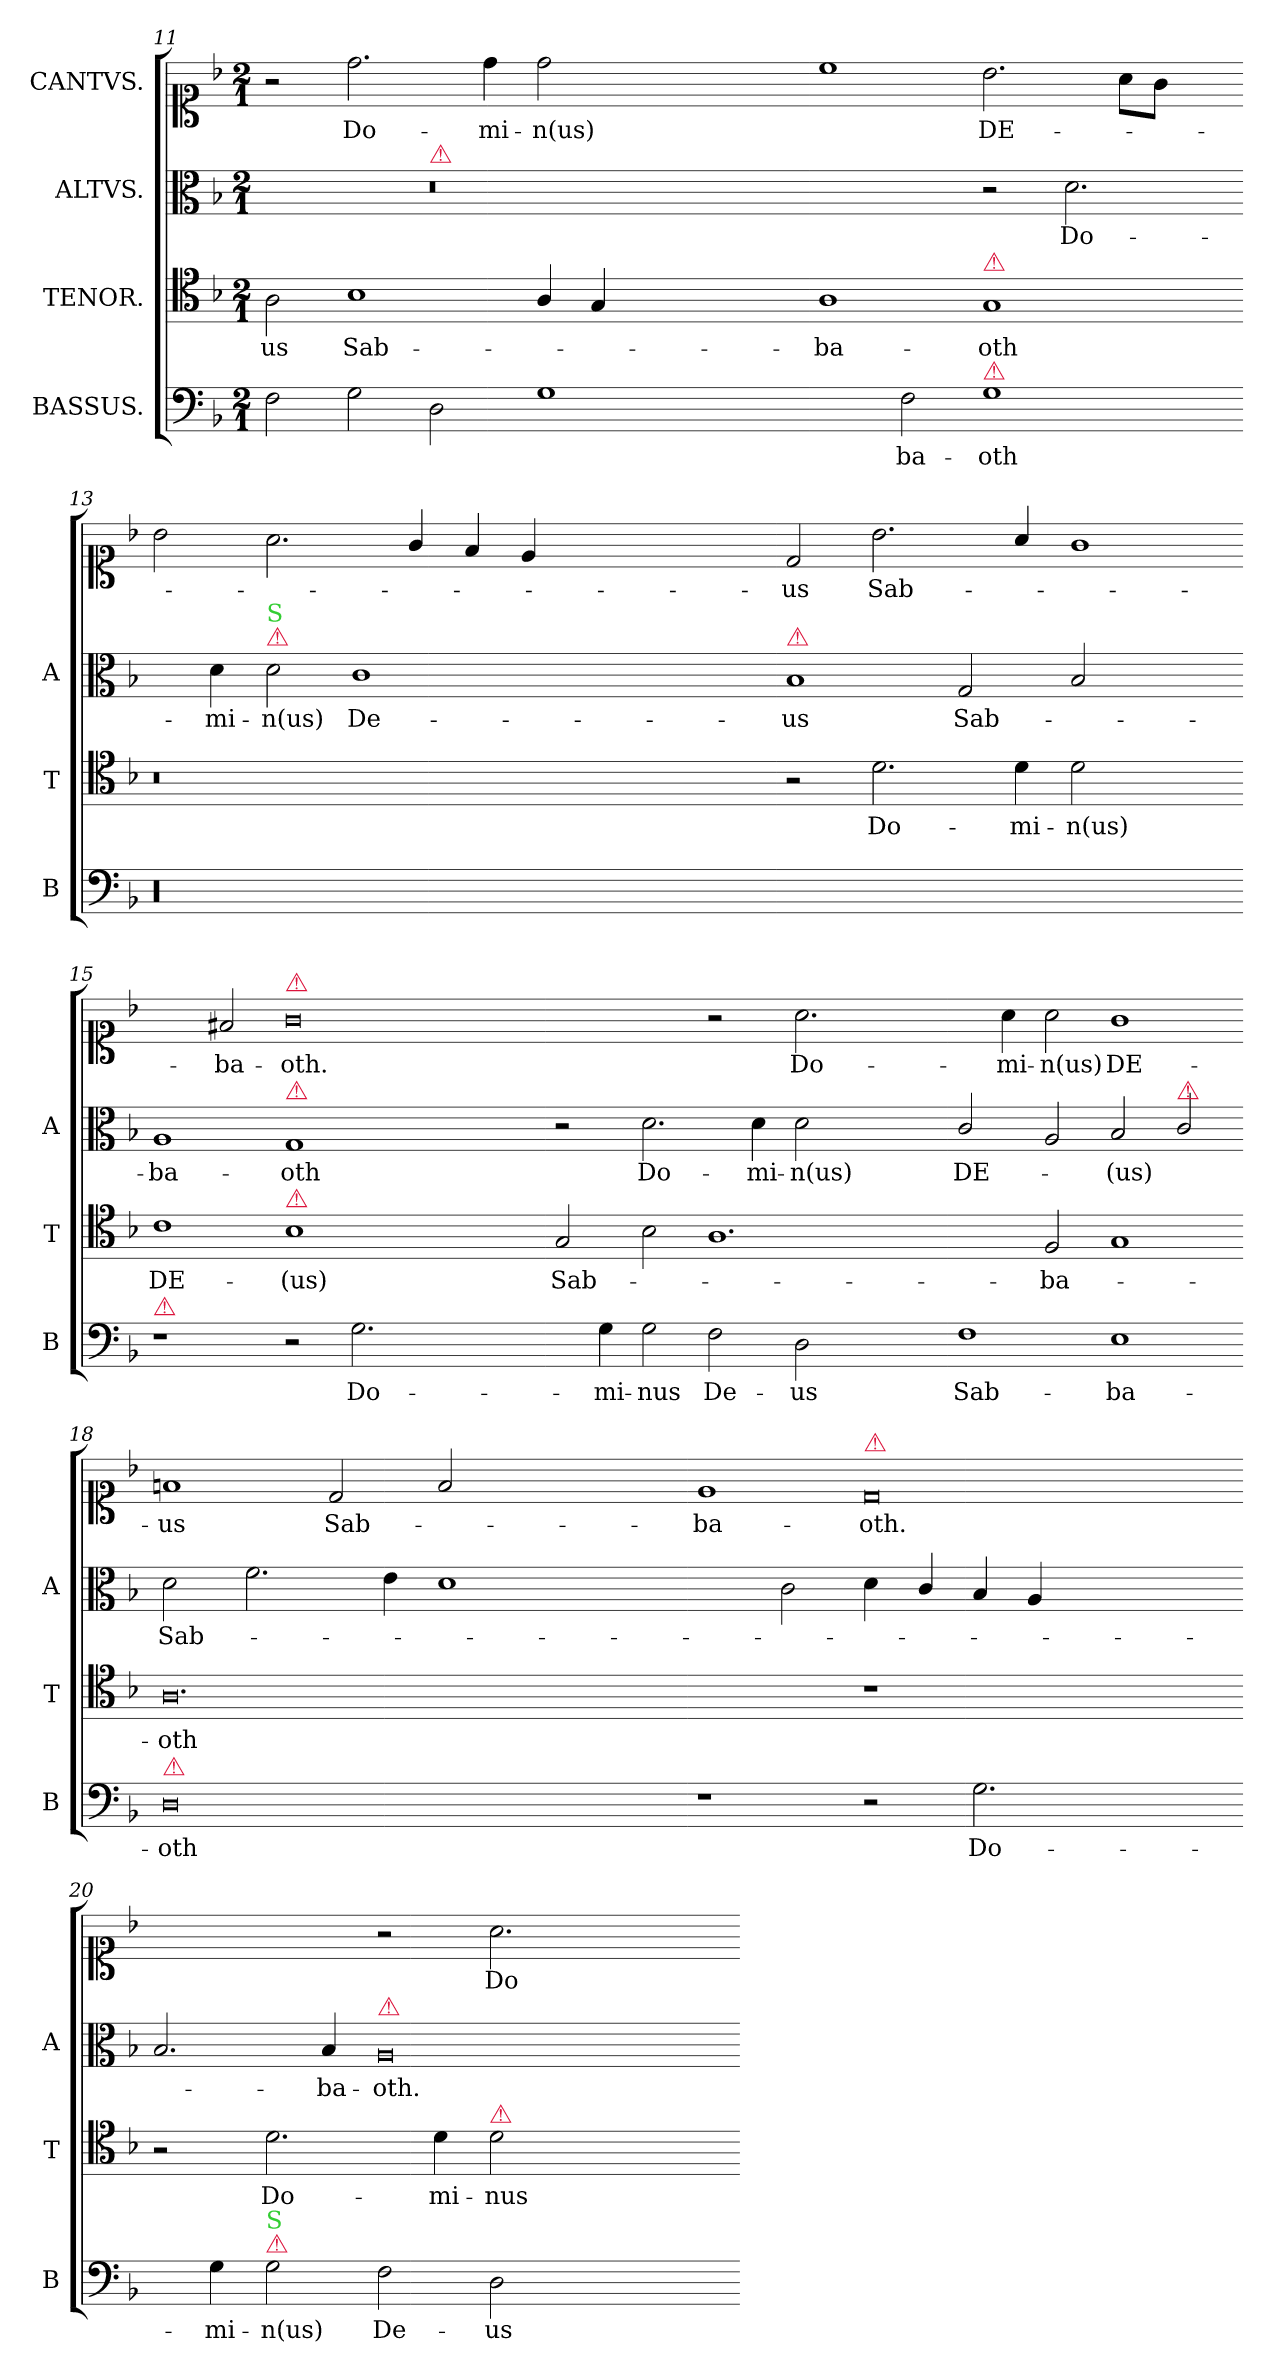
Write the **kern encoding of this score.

**kern	**text	**kern	**text	**kern	**text	**kern	**text
*part4	*part4	*part3	*part3	*part2	*part2	*part1	*part1
*staff4	*staff4	*staff3	*staff3	*staff2	*staff2	*staff1	*staff1
*I"BASSUS.	*	*I"TENOR.	*	*I"ALTVS.	*	*I"CANTVS.	*
*I'B	*	*I'T	*	*I'A	*	*	*
*clefF4	*	*clefC4	*	*clefC3	*	*clefC1	*
*k[b-]	*	*k[b-]	*	*k[b-]	*	*k[b-]	*
*M2/1	*	*M2/1	*	*M2/1	*	*M2/1	*
=11	=11	=11	=11	=11	=11	=11	=11
2F\	.	2A\	-us	1ryy	.	2r	.
2G\	.	1B-\	Sab-	.	.	2.dd\	Do-
!	!	!	!	!LO:TX:a:color=crimson:t=⚠	!	!	!
2D\	.	.	.	0r	.	.	.
.	.	.	.	.	.	4dd\	-mi-
1G\	.	4A/	.	.	.	2dd\	-n(us)
.	.	4G/	.	.	.	.	.
.	.	1ryy	.	.	.	1ryy	.
2ryy	.	.	.	.	.	.	.
=12-	=12-	=12-	=12-	=12-	=12-	=12-	=12-
2ryy	.	1A\	-ba-	1ryy	.	1cc\	.
2F\	-ba-	.	.	.	.	.	.
!	!	!LO:TX:a:color=crimson:t=⚠	!	!	!	!	!
!LO:TX:a:color=crimson:t=⚠	!	!	!	!	!	!	!
1G\	-oth	1G/	-oth	2r	.	2.b-\	DE-
.	.	.	.	2.d\	Do-	.	.
.	.	.	.	.	.	8a\L	.
.	.	.	.	.	.	8g\J	.
4ryy	.	4ryy	.	.	.	4ryy	.
=13-	=13-	=13-	=13-	=13-	=13-	=13-	=13-
00r	.	0r	.	4ryy	.	2b-\	.
.	.	.	.	4d\	-mi-	.	.
!	!	!	!	!LO:TX:a:color=crimson:t=⚠	!	!	!
!	!	!	!	!LO:TX:a:color=limegreen:t=S	!	!	!
.	.	.	.	2d\	-n(us)	2.a\	.
.	.	.	.	1c\	De-	.	.
.	.	.	.	.	.	4g/	.
.	.	.	.	.	.	4f/	.
.	.	.	.	.	.	4e/	.
.	.	0ryy	.	0ryy	.	0ryy	.
=14-	=14-	=14-	=14-	=14-	=14-	=14-	=14-
!	!	!	!	!LO:TX:a:color=crimson:t=⚠	!	!	!
0ryy	.	2r	.	1B-/	-us	2d/	us
.	.	2.d\	Do-	.	.	2.b-\	Sab-
.	.	.	.	2G/	Sab-	.	.
.	.	4d\	-mi-	.	.	4a/	.
.	.	2d\	-n(us)	2B-/	.	1g\	.
2ryy	.	2ryy	.	2ryy	.	.	.
=15-	=15-	=15-	=15-	=15-	=15-	=15-	=15-
!LO:TX:a:color=crimson:t=⚠	!	!	!	!	!	!	!
1r	.	1c\	DE-	1A/	-ba-	2ryy	.
.	.	.	.	.	.	2f#X/	-ba-
!	!	!	!	!	!	!LO:TX:a:color=crimson:t=⚠	!
!	!	!	!	!LO:TX:a:color=crimson:t=⚠	!	!	!
!	!	!LO:TX:a:color=crimson:t=⚠	!	!	!	!	!
2r	.	1B-\	-(us)	1G/	-oth	0g\	-oth.
!	!LO:LY:i	!	!	!	!	!	!
2.G\	Do-	.	.	.	.	.	.
.	.	1ryy	.	1ryy	.	.	.
2.ryy	.	.	.	.	.	.	.
=16-	=16-	=16-	=16-	=16-	=16-	=16-	=16-
4ryy	.	2G/	Sab-	2r	.	1ryy	.
!	!LO:LY:i	!	!	!	!	!	!
4G\	-mi-	.	.	.	.	.	.
!	!LO:LY:i	!	!	!	!	!	!
2G\	-nus	2B-\	.	2.d\	Do-	.	.
!	!LO:LY:i	!	!	!	!	!	!
2F\	De-	1.A\	.	.	.	2r	.
.	.	.	.	4d\	-mi-	.	.
!	!LO:LY:i	!	!	!	!	!	!LO:LY:i
2D\	-us	.	.	2d\	-n(us)	2.a\	Do-
2ryy	.	.	.	2ryy	.	.	.
.	.	.	.	.	.	4ryy	.
=17-	=17-	=17-	=17-	=17-	=17-	=17-	=17-
!	!LO:LY:i	!	!	!	!	!	!
1F\	Sab-	2ryy	.	2c/	DE-	4ryy	.
!	!	!	!	!	!	!	!LO:LY:i
.	.	.	.	.	.	4a\	-mi-
!	!	!	!	!	!	!	!LO:LY:i
.	.	2F/	-ba-	2A/	.	2a\	-n(us)
!	!LO:LY:i	!	!	!	!	!	!LO:LY:i
1E\	-ba-	1G/	.	2B-/	-(us)	1g\	DE-
!	!	!	!	!LO:TX:a:color=crimson:t=⚠	!	!	!
.	.	.	.	2c/	.	.	.
=18-	=18-	=18-	=18-	=18-	=18-	=18-	=18-
!LO:TX:a:color=crimson:t=⚠	!	!	!	!	!	!	!
!	!LO:LY:i	!	!	!	!	!	!LO:LY:i
0D\	-oth	0.A\	-oth	2d\	Sab-	1fn/	-us
.	.	.	.	2.f\	.	.	.
!	!	!	!	!	!	!	!LO:LY:i
.	.	.	.	.	.	2d/	Sab-
.	.	.	.	4e\	.	.	.
.	.	.	.	1d\	.	2f/	.
1ryy	.	.	.	.	.	1ryy	.
.	.	.	.	2ryy	.	.	.
=19-	=19-	=19-	=19-	=19-	=19-	=19-	=19-
!	!	!	!	!	!	!	!LO:LY:i
1r	.	1ryy	.	2ryy	.	1e/	-ba-
.	.	.	.	2c\	.	.	.
!	!	!	!	!	!	!LO:TX:a:color=crimson:t=⚠	!
!	!	!	!	!	!	!	!LO:LY:i
2r	.	1r	.	4d\	.	0d/	-oth.
.	.	.	.	4c/	.	.	.
2.G\	Do-	.	.	4B-/	.	.	.
.	.	.	.	4A/	.	.	.
.	.	1ryy	.	1ryy	.	.	.
2.ryy	.	.	.	.	.	.	.
=20-	=20-	=20-	=20-	=20-	=20-	=20-	=20-
4ryy	.	2r	.	2.B-/	.	1ryy	.
4G\	-mi-	.	.	.	.	.	.
!LO:TX:a:color=crimson:t=⚠	!	!	!	!	!	!	!
!LO:TX:a:color=limegreen:t=S	!	!	!	!	!	!	!
!	!	!	!LO:LY:i	!	!	!	!
2G\	-n(us)	2.d\	Do-	.	.	.	.
.	.	.	.	4B-/	ba-	.	.
!	!	!	!	!LO:TX:a:color=crimson:t=⚠	!	!	!
2F\	De-	.	.	0A/	-oth.	2r	.
!	!	!	!LO:LY:i	!	!	!	!
.	.	4d\	-mi-	.	.	.	.
!	!	!LO:TX:a:color=crimson:t=⚠	!	!	!	!	!
!	!	!	!LO:LY:i	!	!	!	!
2D\	-us	2d\	-nus	.	.	2.a\	Do-
1ryy	.	1ryy	.	.	.	.	.
.	.	.	.	.	.	2.ryy	.
=-	=-	=-	=-	=-	=-	=-	=-
*-	*-	*-	*-	*-	*-	*-	*-
